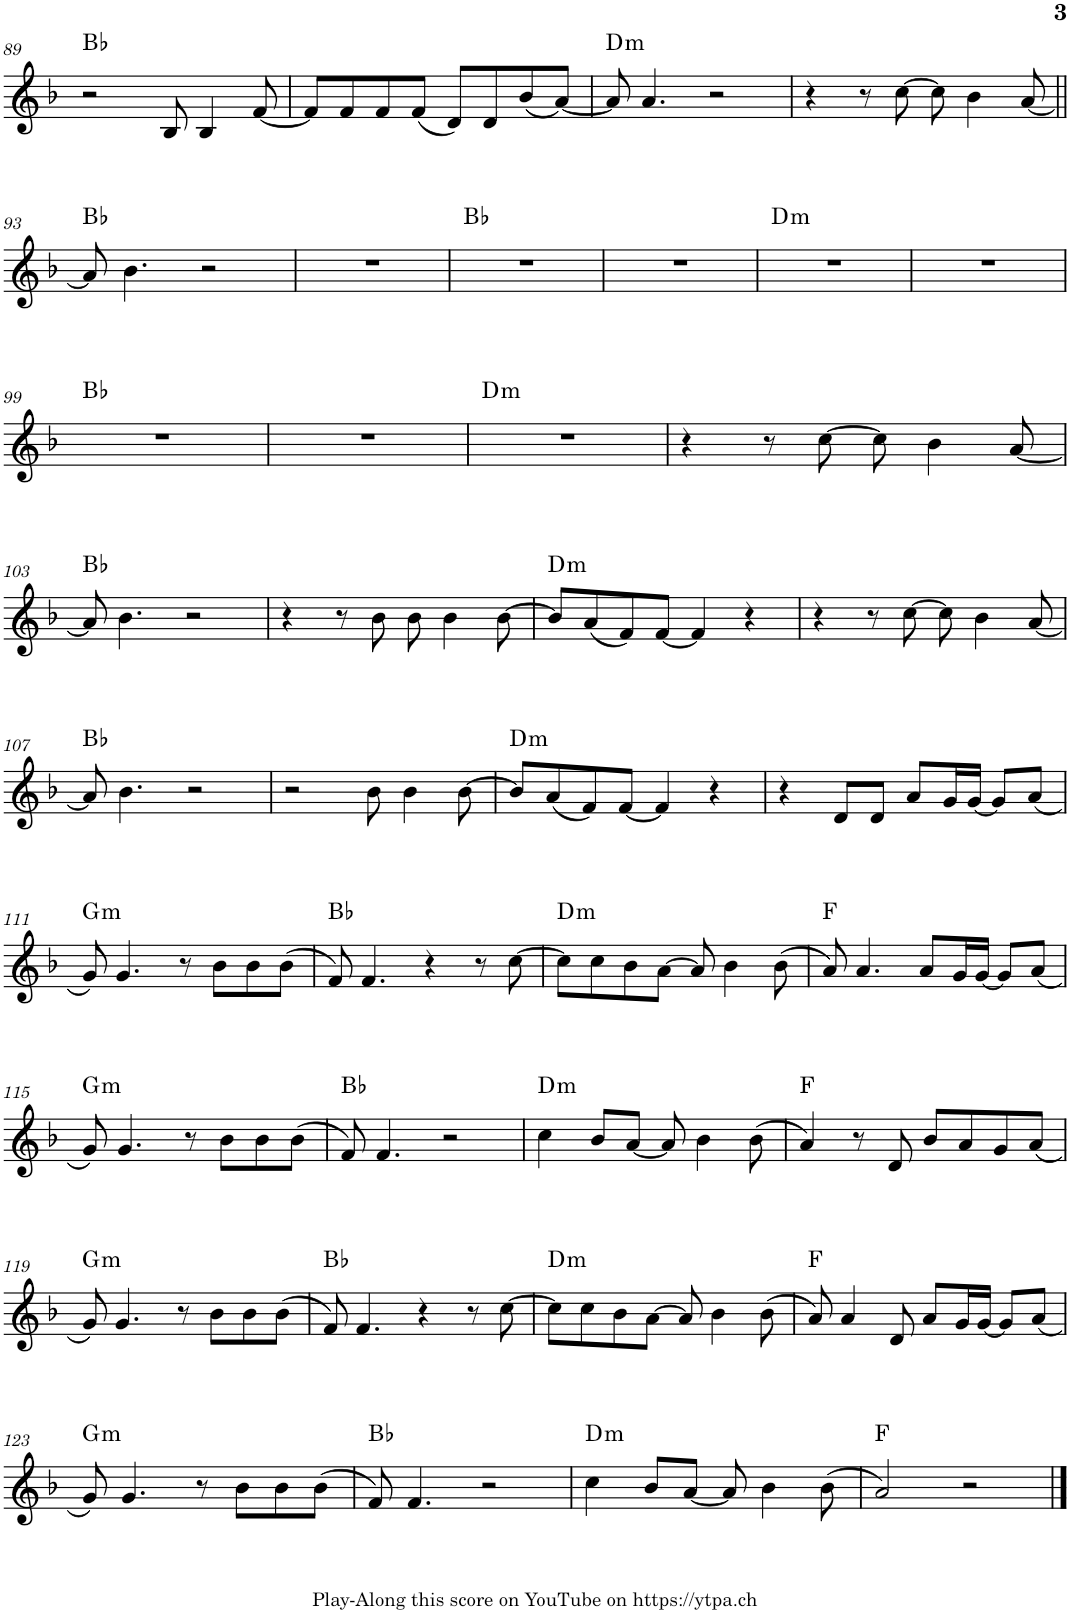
**kern	**harte
*part1	*part1
*staff1	*
*I"Piano	*
*I'Pno.	*
!!LO:PB:g=z
*clefG2	*
*k[b-]	*
*M4/4	*
=89	=89
2r	Bb:maj
8B-/	.
4B-/	.
[8f/	.
=90	=90
8f/L]	.
8f/	.
8f/	.
(8f/J	.
8d/L)	.
8d/	.
(8b-/	.
[8a/J)	.
=91	=91
!	!LO:H:kt=m
8a/]	D:min
4.a/	.
2r	.
=92	=92
4r	.
8r	.
[8cc\	.
8cc\]	.
4b-\	.
[8a/	.
!!LO:LB:g=z
=93||	=93||
8a/]	Bb:maj
4.b-\	.
2r	.
=94	=94
1r	.
=95	=95
1r	Bb:maj
=96	=96
1r	.
=97	=97
!	!LO:H:kt=m
1r	D:min
=98	=98
1r	.
!!LO:LB:g=z
=99	=99
1r	Bb:maj
=100	=100
1r	.
=101	=101
!	!LO:H:kt=m
1r	D:min
=102	=102
4r	.
8r	.
[8cc\	.
8cc\]	.
4b-\	.
[8a/	.
!!LO:LB:g=z
=103	=103
8a/]	Bb:maj
4.b-\	.
2r	.
=104	=104
4r	.
8r	.
8b-\	.
8b-\	.
4b-\	.
[8b-\	.
=105	=105
!	!LO:H:kt=m
8b-/L]	D:min
(8a/	.
8f/)	.
[8f/J	.
4f/]	.
4r	.
=106	=106
4r	.
8r	.
[8cc\	.
8cc\]	.
4b-\	.
[8a/	.
!!LO:LB:g=z
=107	=107
8a/]	Bb:maj
4.b-\	.
2r	.
=108	=108
2r	.
8b-\	.
4b-\	.
[8b-\	.
=109	=109
!	!LO:H:kt=m
8b-/L]	D:min
(8a/	.
8f/)	.
[8f/J	.
4f/]	.
4r	.
=110	=110
4r	.
8d/L	.
8d/J	.
8a/L	.
16g/L	.
[16g/JJ	.
8g/L]	.
(8a/J	.
!!LO:LB:g=z
=111	=111
!	!LO:H:kt=m
8g/)	G:min
4.g/	.
8r	.
8b-\L	.
8b-\	.
(8b-\J	.
=112	=112
8f/)	Bb:maj
4.f/	.
4r	.
8r	.
[8cc\	.
=113	=113
!	!LO:H:kt=m
8cc\L]	D:min
8cc\	.
8b-\	.
[8a\J	.
8a/]	.
4b-\	.
(8b-\	.
=114	=114
8a/)	F:maj
4.a/	.
8a/L	.
16g/L	.
[16g/JJ	.
8g/L]	.
(8a/J	.
!!LO:LB:g=z
=115	=115
!	!LO:H:kt=m
8g/)	G:min
4.g/	.
8r	.
8b-\L	.
8b-\	.
(8b-\J	.
=116	=116
8f/)	Bb:maj
4.f/	.
2r	.
=117	=117
!	!LO:H:kt=m
4cc\	D:min
8b-/L	.
[8a/J	.
8a/]	.
4b-\	.
(8b-\	.
=118	=118
4a/)	F:maj
8r	.
8d/	.
8b-/L	.
8a/	.
8g/	.
(8a/J	.
!!LO:LB:g=z
=119	=119
!	!LO:H:kt=m
8g/)	G:min
4.g/	.
8r	.
8b-\L	.
8b-\	.
(8b-\J	.
=120	=120
8f/)	Bb:maj
4.f/	.
4r	.
8r	.
[8cc\	.
=121	=121
!	!LO:H:kt=m
8cc\L]	D:min
8cc\	.
8b-\	.
[8a\J	.
8a/]	.
4b-\	.
(8b-\	.
=122	=122
8a/)	F:maj
4a/	.
8d/	.
8a/L	.
16g/L	.
[16g/JJ	.
8g/L]	.
(8a/J	.
!!LO:LB:g=z
=123	=123
!	!LO:H:kt=m
8g/)	G:min
4.g/	.
8r	.
8b-\L	.
8b-\	.
(8b-\J	.
=124	=124
8f/)	Bb:maj
4.f/	.
2r	.
=125	=125
!	!LO:H:kt=m
4cc\	D:min
8b-/L	.
[8a/J	.
8a/]	.
4b-\	.
(8b-\	.
=126	=126
2a/)	F:maj
2r	.
==	==
*-	*-
